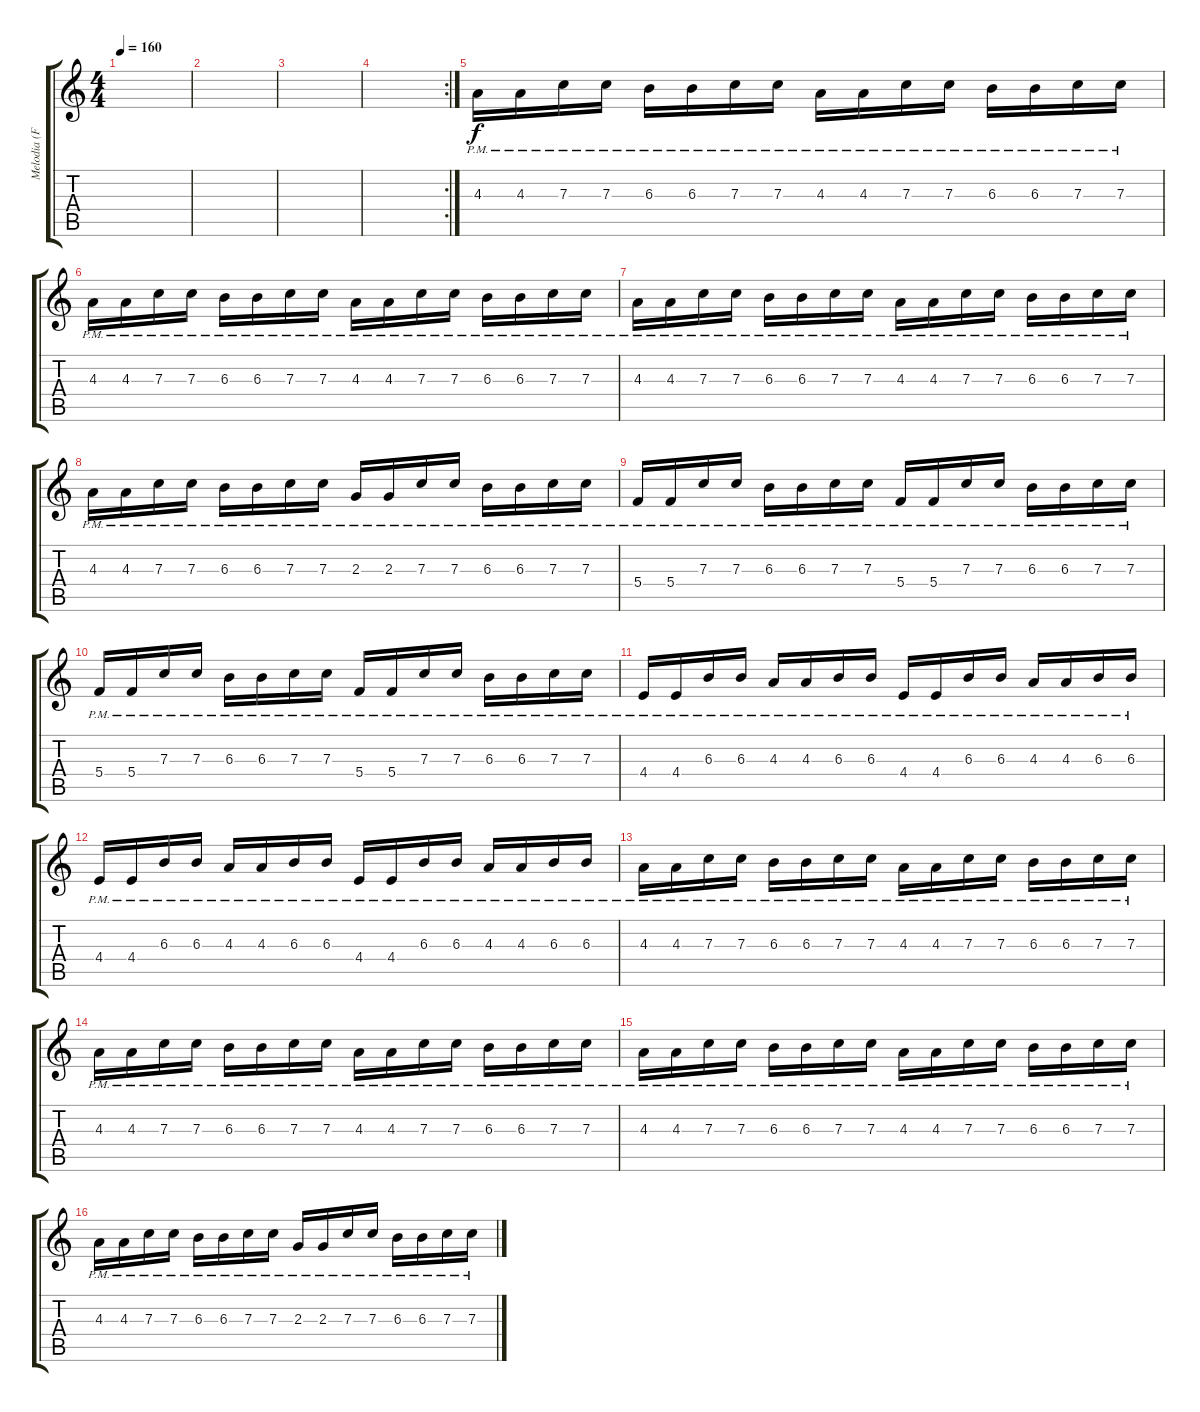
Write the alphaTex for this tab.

\track ("Melodia (Francesco)" "Melodia (F") {instrument distortionguitar}
\staff {score tabs}
\tuning (D4 A3 F3 C3 G2 D2) {hide}
\ts (4 4)
\tempo 160
\clef g2
\ks c
|
|
|
\rc 2
|
4.3{pm}.16 4.3{pm}.16 7.3{pm}.16 7.3{pm}.16 6.3{pm}.16 6.3{pm}.16 7.3{pm}.16 7.3{pm}.16 4.3{pm}.16 4.3{pm}.16 7.3{pm}.16 7.3{pm}.16 6.3{pm}.16 6.3{pm}.16 7.3{pm}.16 7.3{pm}.16 |
4.3{pm}.16 4.3{pm}.16 7.3{pm}.16 7.3{pm}.16 6.3{pm}.16 6.3{pm}.16 7.3{pm}.16 7.3{pm}.16 4.3{pm}.16 4.3{pm}.16 7.3{pm}.16 7.3{pm}.16 6.3{pm}.16 6.3{pm}.16 7.3{pm}.16 7.3{pm}.16 |
4.3{pm}.16 4.3{pm}.16 7.3{pm}.16 7.3{pm}.16 6.3{pm}.16 6.3{pm}.16 7.3{pm}.16 7.3{pm}.16 4.3{pm}.16 4.3{pm}.16 7.3{pm}.16 7.3{pm}.16 6.3{pm}.16 6.3{pm}.16 7.3{pm}.16 7.3{pm}.16 |
4.3{pm}.16 4.3{pm}.16 7.3{pm}.16 7.3{pm}.16 6.3{pm}.16 6.3{pm}.16 7.3{pm}.16 7.3{pm}.16 2.3{pm}.16 2.3{pm}.16 7.3{pm}.16 7.3{pm}.16 6.3{pm}.16 6.3{pm}.16 7.3{pm}.16 7.3{pm}.16 |
5.4{pm}.16 5.4{pm}.16 7.3{pm}.16 7.3{pm}.16 6.3{pm}.16 6.3{pm}.16 7.3{pm}.16 7.3{pm}.16 5.4{pm}.16 5.4{pm}.16 7.3{pm}.16 7.3{pm}.16 6.3{pm}.16 6.3{pm}.16 7.3{pm}.16 7.3{pm}.16 |
5.4{pm}.16 5.4{pm}.16 7.3{pm}.16 7.3{pm}.16 6.3{pm}.16 6.3{pm}.16 7.3{pm}.16 7.3{pm}.16 5.4{pm}.16 5.4{pm}.16 7.3{pm}.16 7.3{pm}.16 6.3{pm}.16 6.3{pm}.16 7.3{pm}.16 7.3{pm}.16 |
4.4{pm}.16 4.4{pm}.16 6.3{pm}.16 6.3{pm}.16 4.3{pm}.16 4.3{pm}.16 6.3{pm}.16 6.3{pm}.16 4.4{pm}.16 4.4{pm}.16 6.3{pm}.16 6.3{pm}.16 4.3{pm}.16 4.3{pm}.16 6.3{pm}.16 6.3{pm}.16 |
4.4{pm}.16 4.4{pm}.16 6.3{pm}.16 6.3{pm}.16 4.3{pm}.16 4.3{pm}.16 6.3{pm}.16 6.3{pm}.16 4.4{pm}.16 4.4{pm}.16 6.3{pm}.16 6.3{pm}.16 4.3{pm}.16 4.3{pm}.16 6.3{pm}.16 6.3{pm}.16 |
4.3{pm}.16 4.3{pm}.16 7.3{pm}.16 7.3{pm}.16 6.3{pm}.16 6.3{pm}.16 7.3{pm}.16 7.3{pm}.16 4.3{pm}.16 4.3{pm}.16 7.3{pm}.16 7.3{pm}.16 6.3{pm}.16 6.3{pm}.16 7.3{pm}.16 7.3{pm}.16 |
4.3{pm}.16 4.3{pm}.16 7.3{pm}.16 7.3{pm}.16 6.3{pm}.16 6.3{pm}.16 7.3{pm}.16 7.3{pm}.16 4.3{pm}.16 4.3{pm}.16 7.3{pm}.16 7.3{pm}.16 6.3{pm}.16 6.3{pm}.16 7.3{pm}.16 7.3{pm}.16 |
4.3{pm}.16 4.3{pm}.16 7.3{pm}.16 7.3{pm}.16 6.3{pm}.16 6.3{pm}.16 7.3{pm}.16 7.3{pm}.16 4.3{pm}.16 4.3{pm}.16 7.3{pm}.16 7.3{pm}.16 6.3{pm}.16 6.3{pm}.16 7.3{pm}.16 7.3{pm}.16 |
4.3{pm}.16 4.3{pm}.16 7.3{pm}.16 7.3{pm}.16 6.3{pm}.16 6.3{pm}.16 7.3{pm}.16 7.3{pm}.16 2.3{pm}.16 2.3{pm}.16 7.3{pm}.16 7.3{pm}.16 6.3{pm}.16 6.3{pm}.16 7.3{pm}.16 7.3{pm}.16
